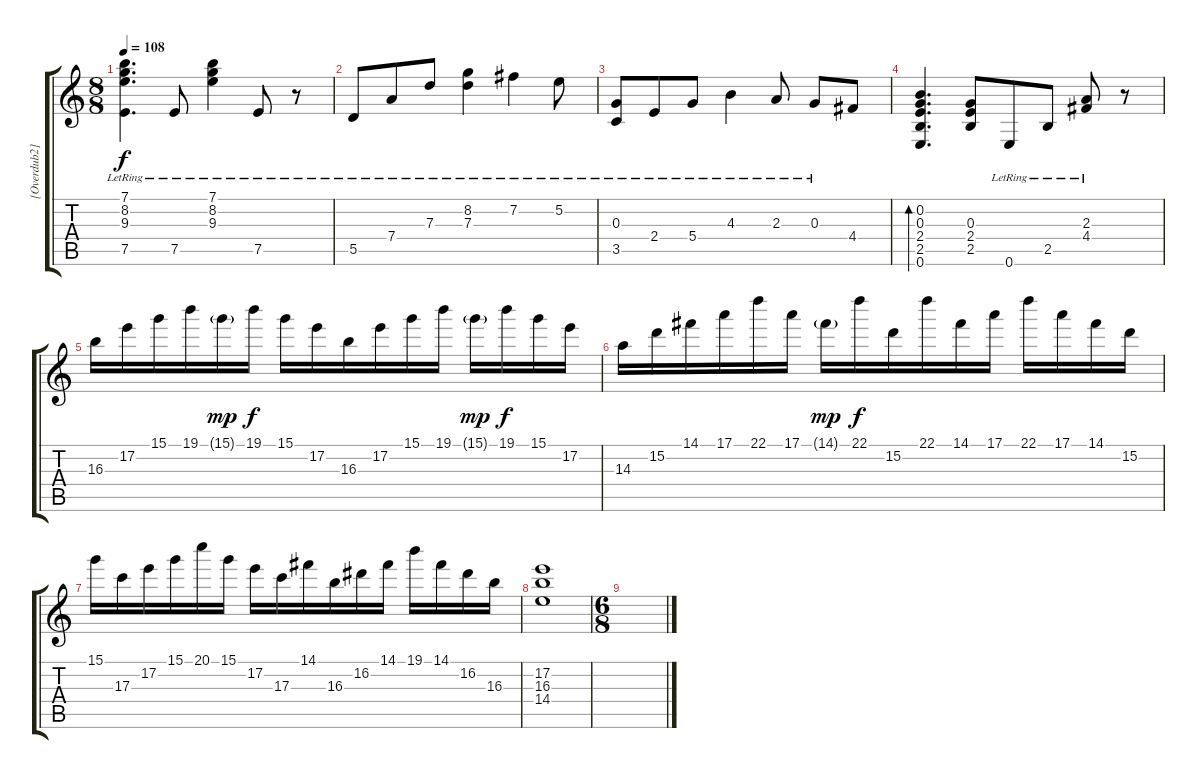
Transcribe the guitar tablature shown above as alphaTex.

\track ("[Overdub2]" "[Overdub2]") {instrument distortionguitar}
\staff {score tabs}
\tuning (E4 B3 G3 D3 A2 E2) {hide}
\ts (8 8)
\tempo 108
\clef g2
\ks c
(7.1{lr} 8.2{lr} 9.3{lr} 7.5{lr}).4{d dy f} 7.5{lr}.8 (7.1{lr} 8.2{lr} 9.3{lr}).4 7.5{lr}.8 r.8 |
5.5{lr}.8 7.4{lr}.8 7.3{lr}.8 (8.2{lr} 7.3{lr}).4 7.2{lr}.4 5.2{lr}.8 |
(0.3{lr} 3.5{lr}).8 2.4{lr}.8 5.4{lr}.8 4.3{lr}.4 2.3{lr}.8 0.3{lr}.8 4.4.8 |
(0.2 0.3 2.4 2.5 0.6).4{d bd 30} (0.3 2.4 2.5).8 0.6{lr}.8 2.5{lr}.8 (2.3{lr} 4.4{lr}).8 r.8 |
16.3.16{volume 16} 17.2.16 15.1.16 19.1.16 15.1{g}.16{dy mp} 19.1.16{dy f} 15.1.16 17.2.16 16.3.16 17.2.16 15.1.16 19.1.16 15.1{g}.16{dy mp} 19.1.16{dy f} 15.1.16 17.2.16 |
14.3.16 15.2.16 14.1.16 17.1.16 22.1.16 17.1.16 14.1{g}.16{dy mp} 22.1.16{dy f} 15.2.16 22.1.16 14.1.16 17.1.16 22.1.16 17.1.16 14.1.16 15.2.16 |
15.1.16 17.3.16 17.2.16 15.1.16 20.1.16 15.1.16 17.2.16 17.3.16 14.1.16 16.3.16 16.2.16 14.1.16 19.1.16 14.1.16 16.2.16 16.3.16 |
(17.2 16.3 14.4).1 |
\ts (6 8)
